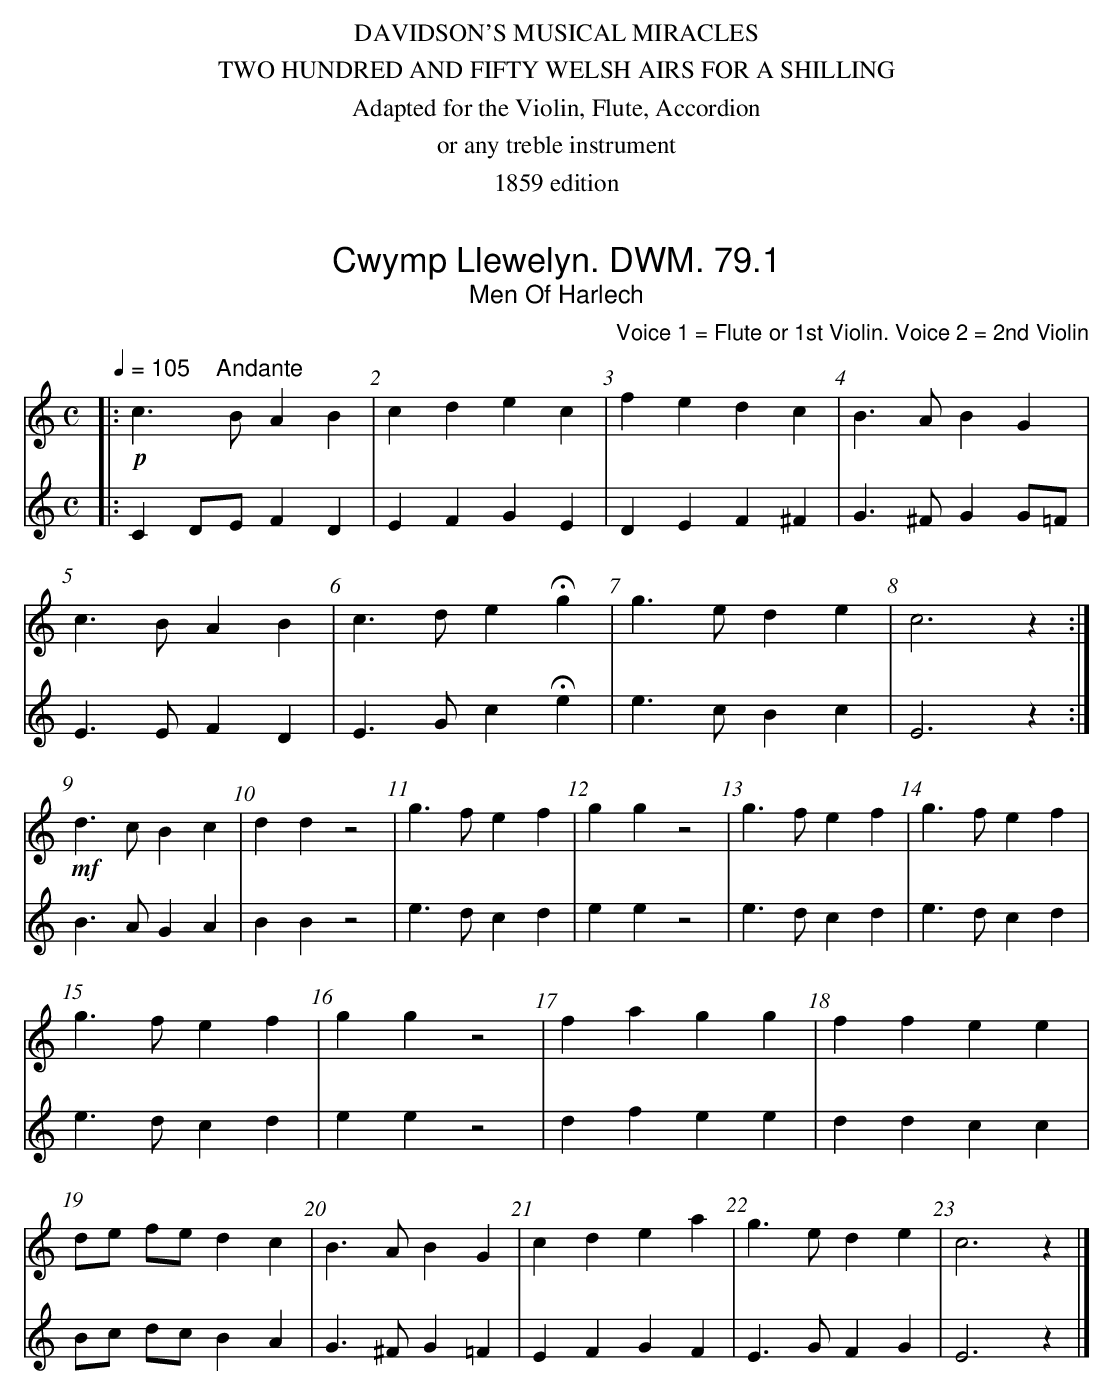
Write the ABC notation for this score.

X:1
T:Cwymp Llewelyn. DWM. 79.1
T:Men Of Harlech
O:Voice 1 = Flute or 1st Violin. Voice 2 = 2nd Violin
M:C
L:1/8
Q:1/4=105 "    Andante"
K:C
V:1
|:!p!c3B A2B2|c2d2e2c2|f2e2d2c2|B3A B2G2|
V:2
|:C2 DE F2D2|E2F2G2E2|D2E2F2^F2|G3^F G2 G=F|
V:1
c3B A2B2|c3d e2Hg2|g3e d2e2|c6z2:|
V:2
E3E F2D2|E3G c2He2|e3c B2c2|E6z2:|
V:1
!mf!d3c B2c2|d2d2 z4|g3f e2f2|g2g2 z4|g3f e2f2|g3f e2f2|
V:2
B3A G2A2|B2B2 z4|e3d c2d2|e2e2 z4|e3d c2d2|e3d c2d2|
V:1
g3f e2f2|g2g2 z4|f2a2g2g2|f2f2e2e2|
V:2
e3d c2d2|e2e2 z4|d2f2e2e2|d2d2c2c2|
V:1
de fe d2c2|B3A B2G2|c2d2e2a2|g3e d2e2|c6 z2|]
V:2
Bc dc B2A2|G3^F G2=F2|E2F2G2F2|E3G F2G2|E6 z2|]
